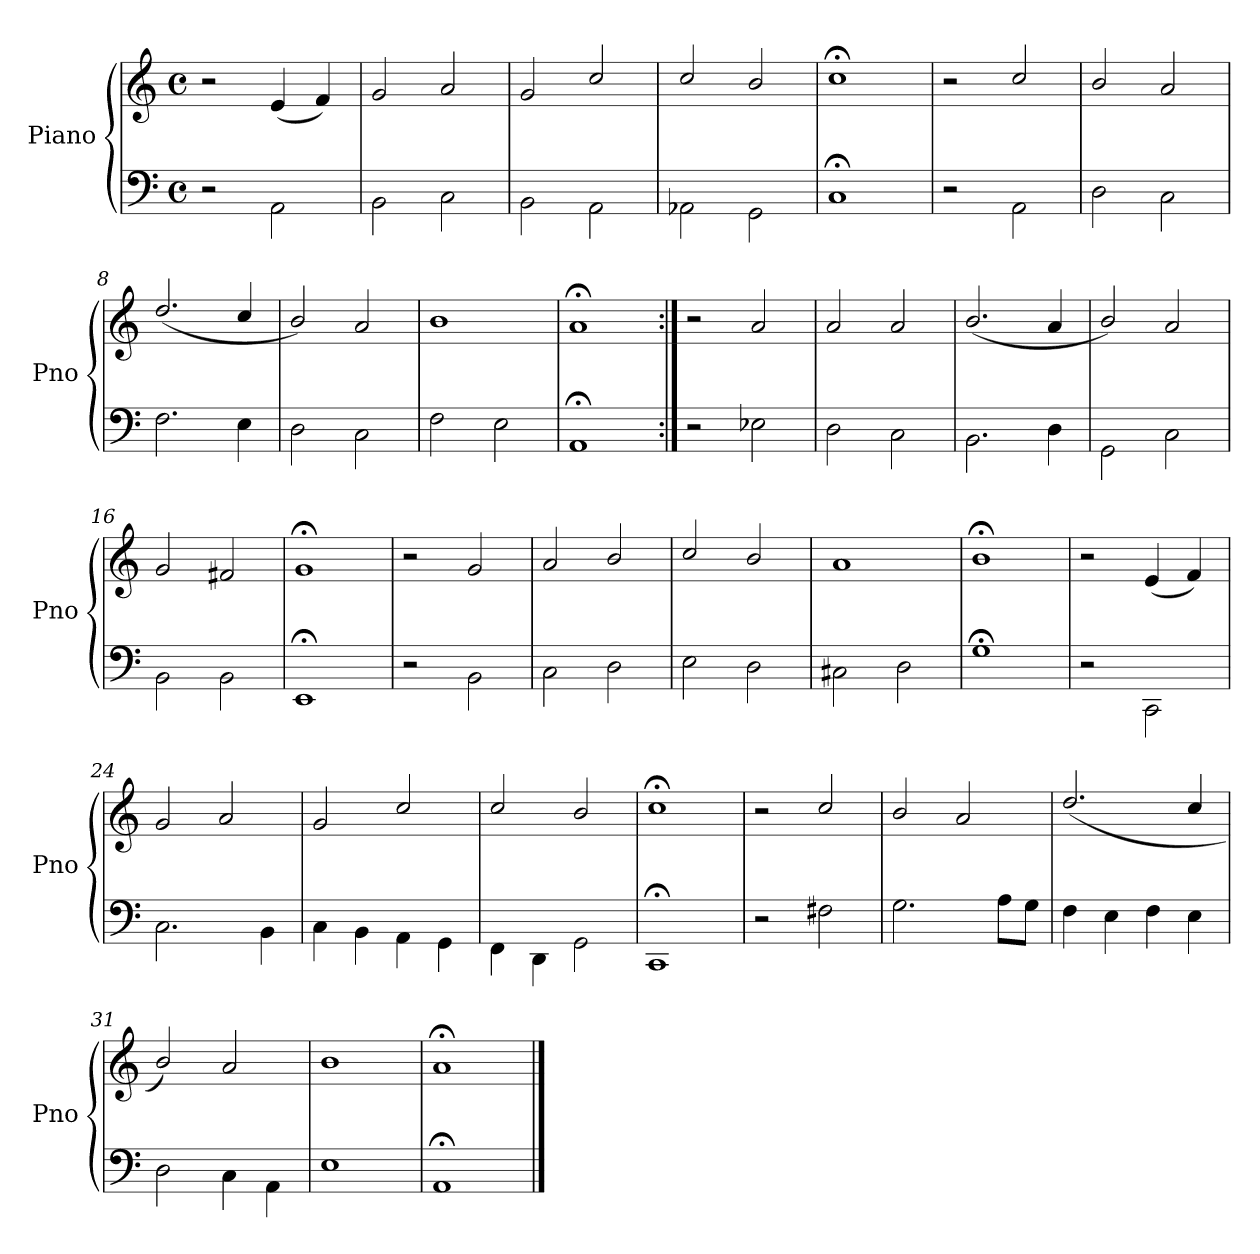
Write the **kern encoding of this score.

**kern	**kern
*part1	*part1
*staff2	*staff1
*I"Piano	*
*I'Pno	*
*clefF4	*clefG2
*k[]	*k[]
*M4/4	*M4/4
*met(c)	*met(c)
=1	=1
2r	2r
2AA\	(4e/
.	4f/)
=2	=2
2BB\	2g/
2C\	2a/
=3	=3
2BB\	2g/
2AA\	2cc/
=4	=4
2AA-X\	2cc/
2GG\	2b/
=5	=5
1C;\	1cc;</
=6	=6
2r	2r
2AA\	2cc/
=7	=7
2D\	2b/
2C\	2a/
=8	=8
2.F\	(2.dd/
4E\	4cc/
=9	=9
2D\	2b/)
2C\	2a/
=10	=10
2F\	1b/
2E\	.
=11	=11
1AA;\	1a;</
!!LO:LB:g=z
=12:|!	=12:|!
2r	2r
2E-X\	2a/
=13	=13
2D\	2a/
2C\	2a/
=14	=14
2.BB\	(2.b/
4D\	4a/
=15	=15
2GG\	2b/)
2C\	2a/
=16	=16
2BB\	2g/
2BB\	2f#X/
=17	=17
1EE;\	1g;</
=18	=18
2r	2r
2BB\	2g/
=19	=19
2C\	2a/
2D\	2b/
=20	=20
2E\	2cc/
2D\	2b/
=21	=21
2C#X\	1a/
2D\	.
=22	=22
1G;\	1b;</
!!LO:PB:g=z
=23	=23
2r	2r
2CC\	(4e/
.	4f/)
=24	=24
2.C\	2g/
.	2a/
4BB\	.
=25	=25
4C\	2g/
4BB\	.
4AA\	2cc/
4GG\	.
=26	=26
4FF\	2cc/
4DD\	.
2GG\	2b/
=27	=27
1CC;\	1cc;</
=28	=28
2r	2r
2F#X\	2cc/
=29	=29
2.G\	2b/
.	2a/
8A\L	.
8G\J	.
=30	=30
4F\	(2.dd/
4E\	.
4F\	.
4E\	4cc/
=31	=31
2D\	2b/)
4C\	2a/
4AA\	.
=32	=32
1E\	1b/
=33	=33
1AA;\	1a;</
==	==
*-	*-
